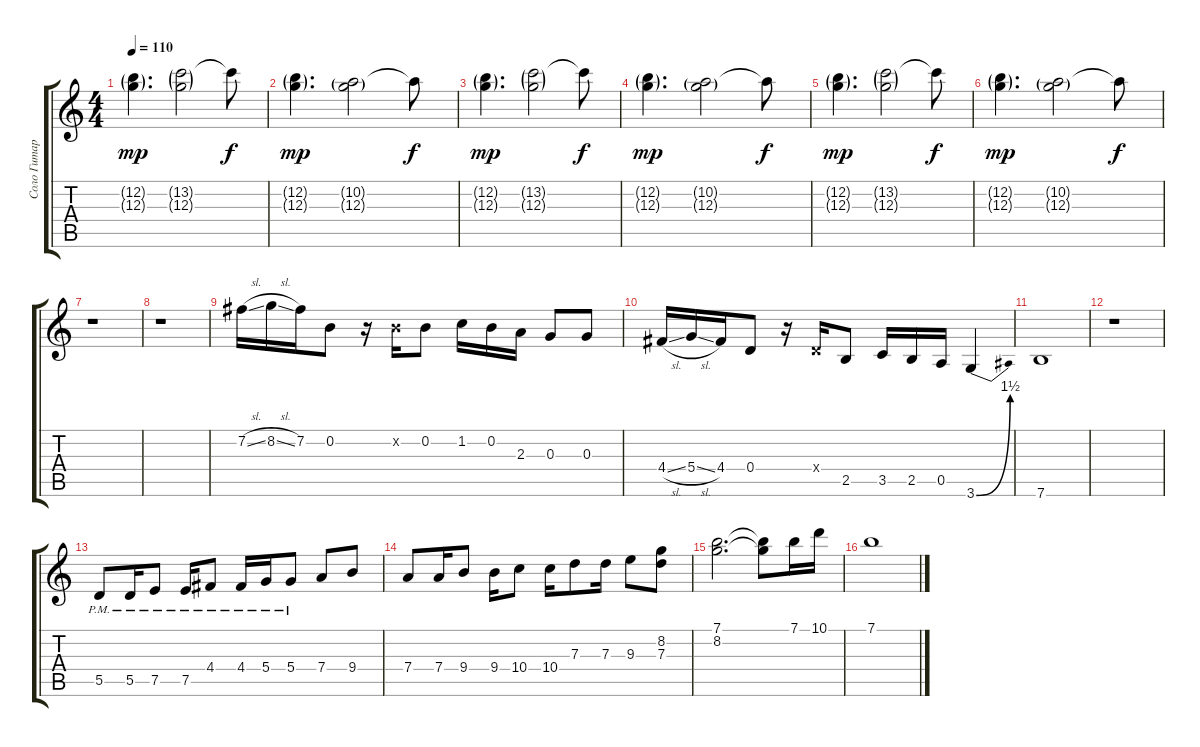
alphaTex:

\track ("Соло Гитара I" "Соло Гитар") {instrument overdrivenguitar}
\staff {score tabs}
\tuning (E4 B3 G3 D3 A2 E2) {hide}
\ts (4 4)
\tempo 110
\clef g2
\ks c
(12.2{g} 12.3{g}).4{d dy mp} (13.2{g} 12.3{g}).2 13.2{t}.8{dy f} |
(12.2{g} 12.3{g}).4{d dy mp} (10.2{g} 12.3{g}).2 10.2{t}.8{dy f} |
(12.2{g} 12.3{g}).4{d dy mp} (13.2{g} 12.3{g}).2 13.2{t}.8{dy f} |
(12.2{g} 12.3{g}).4{d dy mp} (10.2{g} 12.3{g}).2 10.2{t}.8{dy f} |
(12.2{g} 12.3{g}).4{d dy mp} (13.2{g} 12.3{g}).2 13.2{t}.8{dy f} |
(12.2{g} 12.3{g}).4{d dy mp} (10.2{g} 12.3{g}).2 10.2{t}.8{dy f} |
r.1 |
r.1 |
7.2{sl}.16 8.2{sl}.16 7.2.16 0.2.8 r.16 0.2{x}.16 0.2.8 1.2.16 0.2.16 2.3.16 0.3.8 0.3.8 |
4.4{sl}.16 5.4{sl}.16 4.4.16 0.4.8 r.16 0.4{x}.16 2.5.8 3.5.16 2.5.16 0.5.16 3.6{be (bend 0 0 60 6)}.4 |
7.6.1 |
r.1 |
5.5{pm}.8 5.5{pm}.16 7.5{pm}.8 7.5{pm}.16 4.4{pm}.8 4.4{pm}.16 5.4{pm}.16 5.4{pm}.8 7.4.8 9.4.8 |
7.4.8 7.4.16 9.4.8 9.4.16 10.4.8 10.4.16 7.3.8 7.3.16 9.3.8 (8.2 7.3).8 |
(7.1 8.2).2{d} (7.1{t} 8.2{t}).8 7.1.16 10.1.16 |
7.1.1
